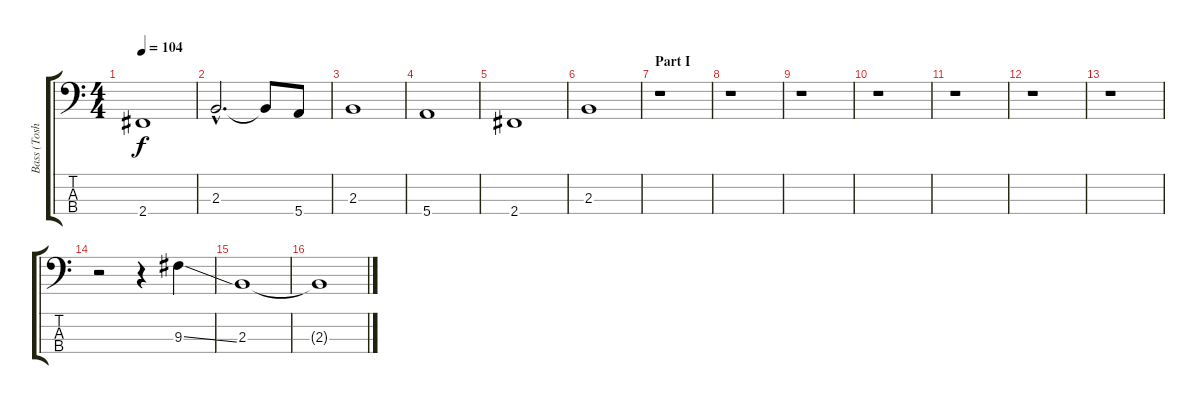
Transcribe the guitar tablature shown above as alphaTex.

\track ("Bass (Toshiya)" "Bass (Tosh") {instrument electricbasspick}
\staff {score tabs}
\tuning (G2 D2 A1 E1) {hide}
\ts (4 4)
\tempo 104
\clef f4
\ks c
2.4.1{dy f} |
2.3{hac}.2{d} 2.3{t}.8 5.4.8 |
2.3.1 |
5.4.1 |
2.4.1 |
2.3.1 |
\section ("" "Part I")
r.1 |
r.1 |
r.1 |
r.1 |
r.1 |
r.1 |
r.1 |
r.2 r.4 9.3{ss}.4 |
2.3.1 |
2.3{t}.1
